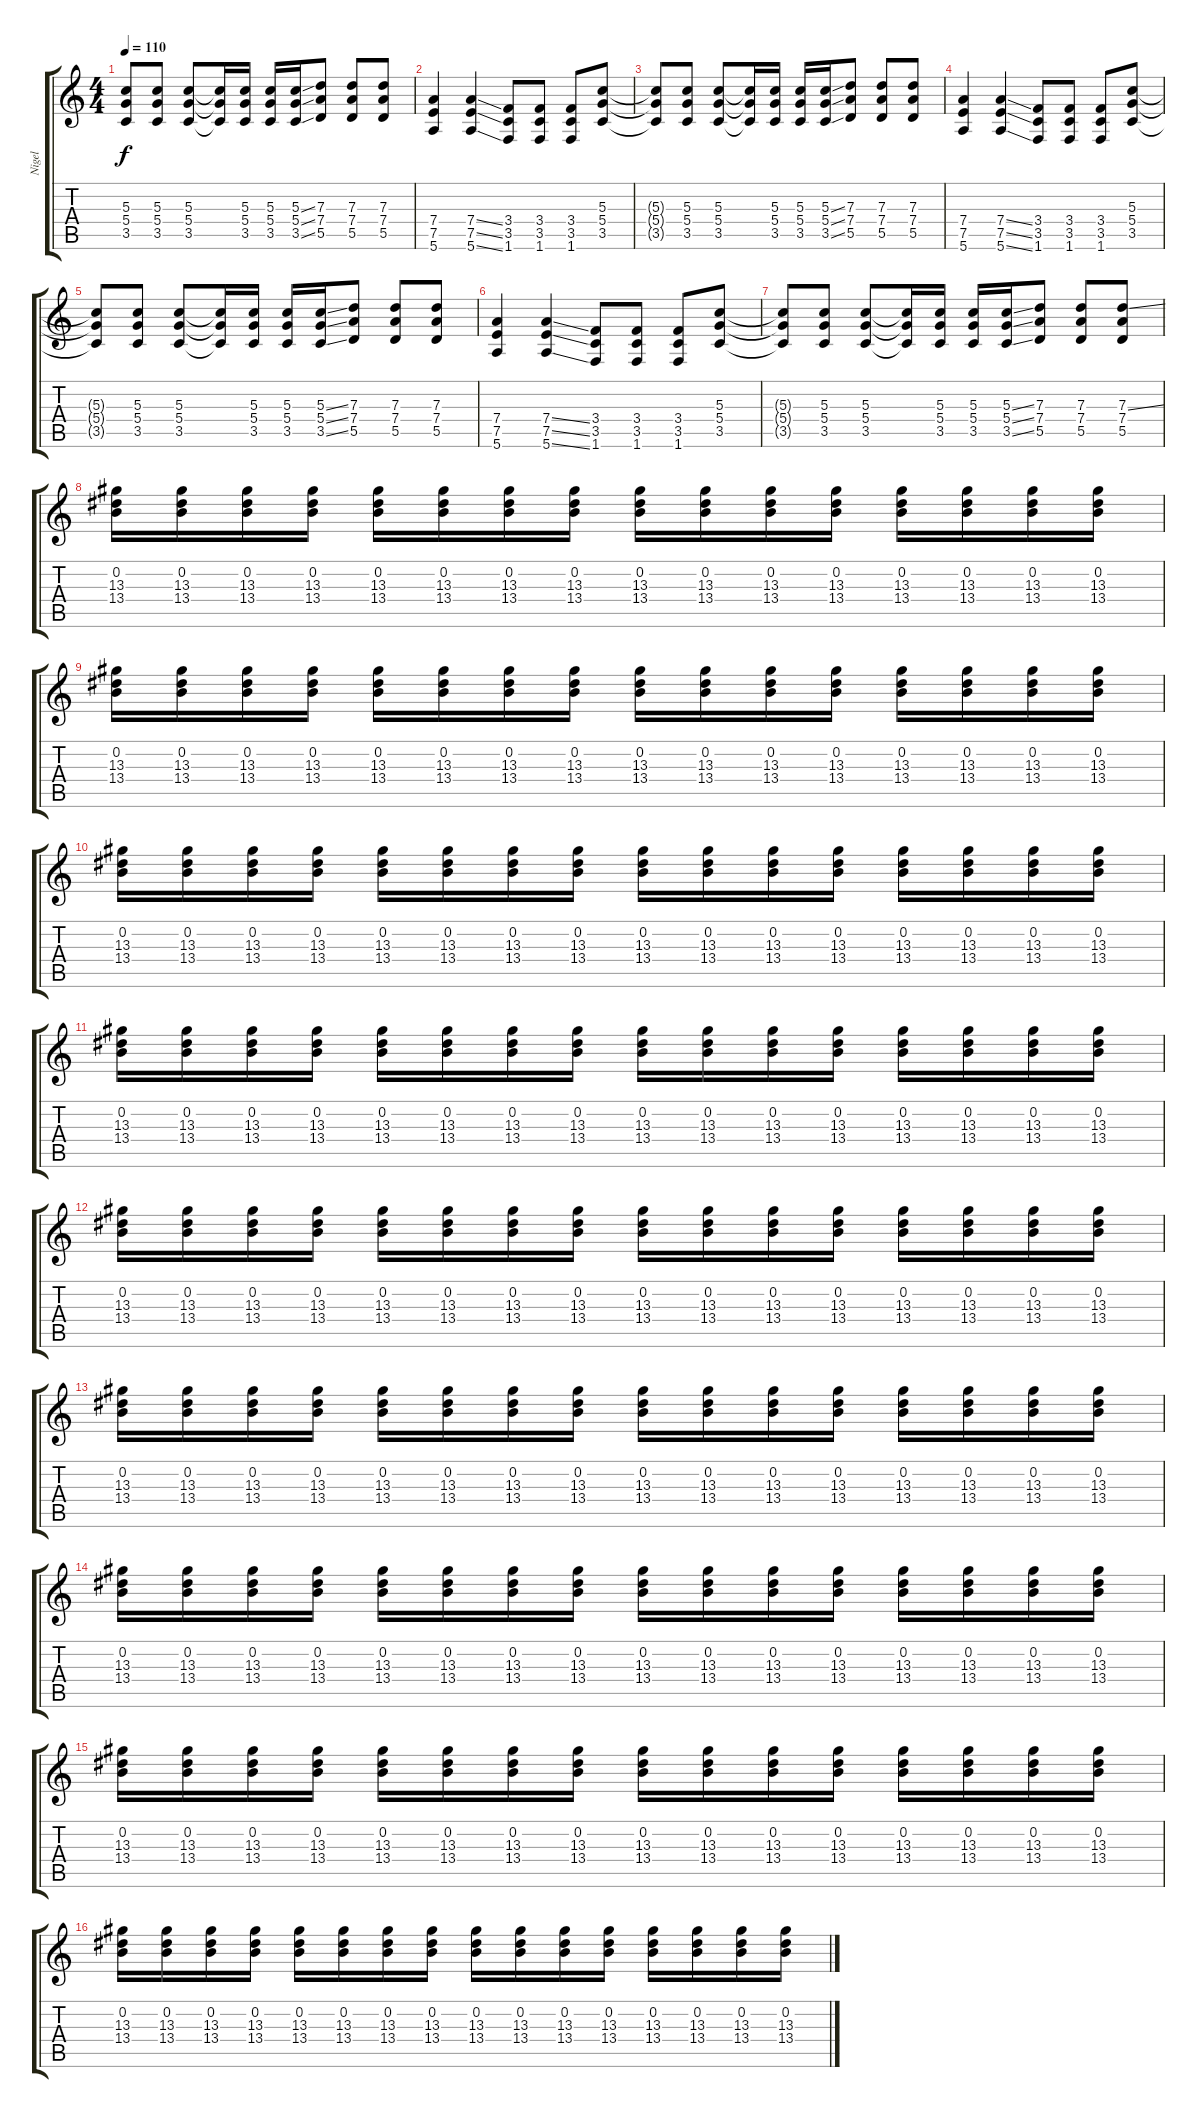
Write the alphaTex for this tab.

\track ("Nigel" "Nigel") {instrument distortionguitar}
\staff {score tabs}
\tuning (E4 B3 G3 D3 A2 E2) {hide}
\ts (4 4)
\tempo 110
\clef g2
\ks c
(5.3{t} 5.4{t} 3.5{t}).8{dy f} (5.3 5.4 3.5).8 (5.3 5.4 3.5).8 (5.3{t} 5.4{t} 3.5{t}).16 (5.3 5.4 3.5).16 (5.3 5.4 3.5).16 (5.3{ss} 5.4{ss} 3.5{ss}).16 (7.3 7.4 5.5).8 (7.3 7.4 5.5).8 (7.3 7.4 5.5).8 |
(7.4 7.5 5.6).4 (7.4{ss} 7.5{ss} 5.6{ss}).4 (3.4 3.5 1.6).8 (3.4 3.5 1.6).8 (3.4 3.5 1.6).8 (5.3 5.4 3.5).8 |
(5.3{t} 5.4{t} 3.5{t}).8 (5.3 5.4 3.5).8 (5.3 5.4 3.5).8 (5.3{t} 5.4{t} 3.5{t}).16 (5.3 5.4 3.5).16 (5.3 5.4 3.5).16 (5.3{ss} 5.4{ss} 3.5{ss}).16 (7.3 7.4 5.5).8 (7.3 7.4 5.5).8 (7.3 7.4 5.5).8 |
(7.4 7.5 5.6).4 (7.4{ss} 7.5{ss} 5.6{ss}).4 (3.4 3.5 1.6).8 (3.4 3.5 1.6).8 (3.4 3.5 1.6).8 (5.3 5.4 3.5).8 |
(5.3{t} 5.4{t} 3.5{t}).8 (5.3 5.4 3.5).8 (5.3 5.4 3.5).8 (5.3{t} 5.4{t} 3.5{t}).16 (5.3 5.4 3.5).16 (5.3 5.4 3.5).16 (5.3{ss} 5.4{ss} 3.5{ss}).16 (7.3 7.4 5.5).8 (7.3 7.4 5.5).8 (7.3 7.4 5.5).8 |
(7.4 7.5 5.6).4 (7.4{ss} 7.5{ss} 5.6{ss}).4 (3.4 3.5 1.6).8 (3.4 3.5 1.6).8 (3.4 3.5 1.6).8 (5.3 5.4 3.5).8 |
(5.3{t} 5.4{t} 3.5{t}).8 (5.3 5.4 3.5).8 (5.3 5.4 3.5).8 (5.3{t} 5.4{t} 3.5{t}).16 (5.3 5.4 3.5).16 (5.3 5.4 3.5).16 (5.3{ss} 5.4{ss} 3.5{ss}).16 (7.3 7.4 5.5).8 (7.3 7.4 5.5).8 (7.3{ss} 7.4 5.5).8 |
(0.2 13.3 13.4).16{volume 16 instrument distortionguitar} (0.2 13.3 13.4).16 (0.2 13.3 13.4).16 (0.2 13.3 13.4).16 (0.2 13.3 13.4).16 (0.2 13.3 13.4).16 (0.2 13.3 13.4).16 (0.2 13.3 13.4).16 (0.2 13.3 13.4).16 (0.2 13.3 13.4).16 (0.2 13.3 13.4).16 (0.2 13.3 13.4).16 (0.2 13.3 13.4).16 (0.2 13.3 13.4).16 (0.2 13.3 13.4).16 (0.2 13.3 13.4).16 |
(0.2 13.3 13.4).16 (0.2 13.3 13.4).16 (0.2 13.3 13.4).16 (0.2 13.3 13.4).16 (0.2 13.3 13.4).16 (0.2 13.3 13.4).16 (0.2 13.3 13.4).16 (0.2 13.3 13.4).16 (0.2 13.3 13.4).16 (0.2 13.3 13.4).16 (0.2 13.3 13.4).16 (0.2 13.3 13.4).16 (0.2 13.3 13.4).16 (0.2 13.3 13.4).16 (0.2 13.3 13.4).16 (0.2 13.3 13.4).16 |
(0.2 13.3 13.4).16 (0.2 13.3 13.4).16 (0.2 13.3 13.4).16 (0.2 13.3 13.4).16 (0.2 13.3 13.4).16 (0.2 13.3 13.4).16 (0.2 13.3 13.4).16 (0.2 13.3 13.4).16 (0.2 13.3 13.4).16 (0.2 13.3 13.4).16 (0.2 13.3 13.4).16 (0.2 13.3 13.4).16 (0.2 13.3 13.4).16 (0.2 13.3 13.4).16 (0.2 13.3 13.4).16 (0.2 13.3 13.4).16 |
(0.2 13.3 13.4).16 (0.2 13.3 13.4).16 (0.2 13.3 13.4).16 (0.2 13.3 13.4).16 (0.2 13.3 13.4).16 (0.2 13.3 13.4).16 (0.2 13.3 13.4).16 (0.2 13.3 13.4).16 (0.2 13.3 13.4).16 (0.2 13.3 13.4).16 (0.2 13.3 13.4).16 (0.2 13.3 13.4).16 (0.2 13.3 13.4).16 (0.2 13.3 13.4).16 (0.2 13.3 13.4).16 (0.2 13.3 13.4).16 |
(0.2 13.3 13.4).16 (0.2 13.3 13.4).16 (0.2 13.3 13.4).16 (0.2 13.3 13.4).16 (0.2 13.3 13.4).16 (0.2 13.3 13.4).16 (0.2 13.3 13.4).16 (0.2 13.3 13.4).16 (0.2 13.3 13.4).16 (0.2 13.3 13.4).16 (0.2 13.3 13.4).16 (0.2 13.3 13.4).16 (0.2 13.3 13.4).16 (0.2 13.3 13.4).16 (0.2 13.3 13.4).16 (0.2 13.3 13.4).16 |
(0.2 13.3 13.4).16 (0.2 13.3 13.4).16 (0.2 13.3 13.4).16 (0.2 13.3 13.4).16 (0.2 13.3 13.4).16 (0.2 13.3 13.4).16 (0.2 13.3 13.4).16 (0.2 13.3 13.4).16 (0.2 13.3 13.4).16 (0.2 13.3 13.4).16 (0.2 13.3 13.4).16 (0.2 13.3 13.4).16 (0.2 13.3 13.4).16 (0.2 13.3 13.4).16 (0.2 13.3 13.4).16 (0.2 13.3 13.4).16 |
(0.2 13.3 13.4).16 (0.2 13.3 13.4).16 (0.2 13.3 13.4).16 (0.2 13.3 13.4).16 (0.2 13.3 13.4).16 (0.2 13.3 13.4).16 (0.2 13.3 13.4).16 (0.2 13.3 13.4).16 (0.2 13.3 13.4).16 (0.2 13.3 13.4).16 (0.2 13.3 13.4).16 (0.2 13.3 13.4).16 (0.2 13.3 13.4).16 (0.2 13.3 13.4).16 (0.2 13.3 13.4).16 (0.2 13.3 13.4).16 |
(0.2 13.3 13.4).16 (0.2 13.3 13.4).16 (0.2 13.3 13.4).16 (0.2 13.3 13.4).16 (0.2 13.3 13.4).16 (0.2 13.3 13.4).16 (0.2 13.3 13.4).16 (0.2 13.3 13.4).16 (0.2 13.3 13.4).16 (0.2 13.3 13.4).16 (0.2 13.3 13.4).16 (0.2 13.3 13.4).16 (0.2 13.3 13.4).16 (0.2 13.3 13.4).16 (0.2 13.3 13.4).16 (0.2 13.3 13.4).16 |
(0.2 13.3 13.4).16 (0.2 13.3 13.4).16 (0.2 13.3 13.4).16 (0.2 13.3 13.4).16 (0.2 13.3 13.4).16 (0.2 13.3 13.4).16 (0.2 13.3 13.4).16 (0.2 13.3 13.4).16 (0.2 13.3 13.4).16 (0.2 13.3 13.4).16 (0.2 13.3 13.4).16 (0.2 13.3 13.4).16 (0.2 13.3 13.4).16 (0.2 13.3 13.4).16 (0.2 13.3 13.4).16 (0.2 13.3 13.4).16
